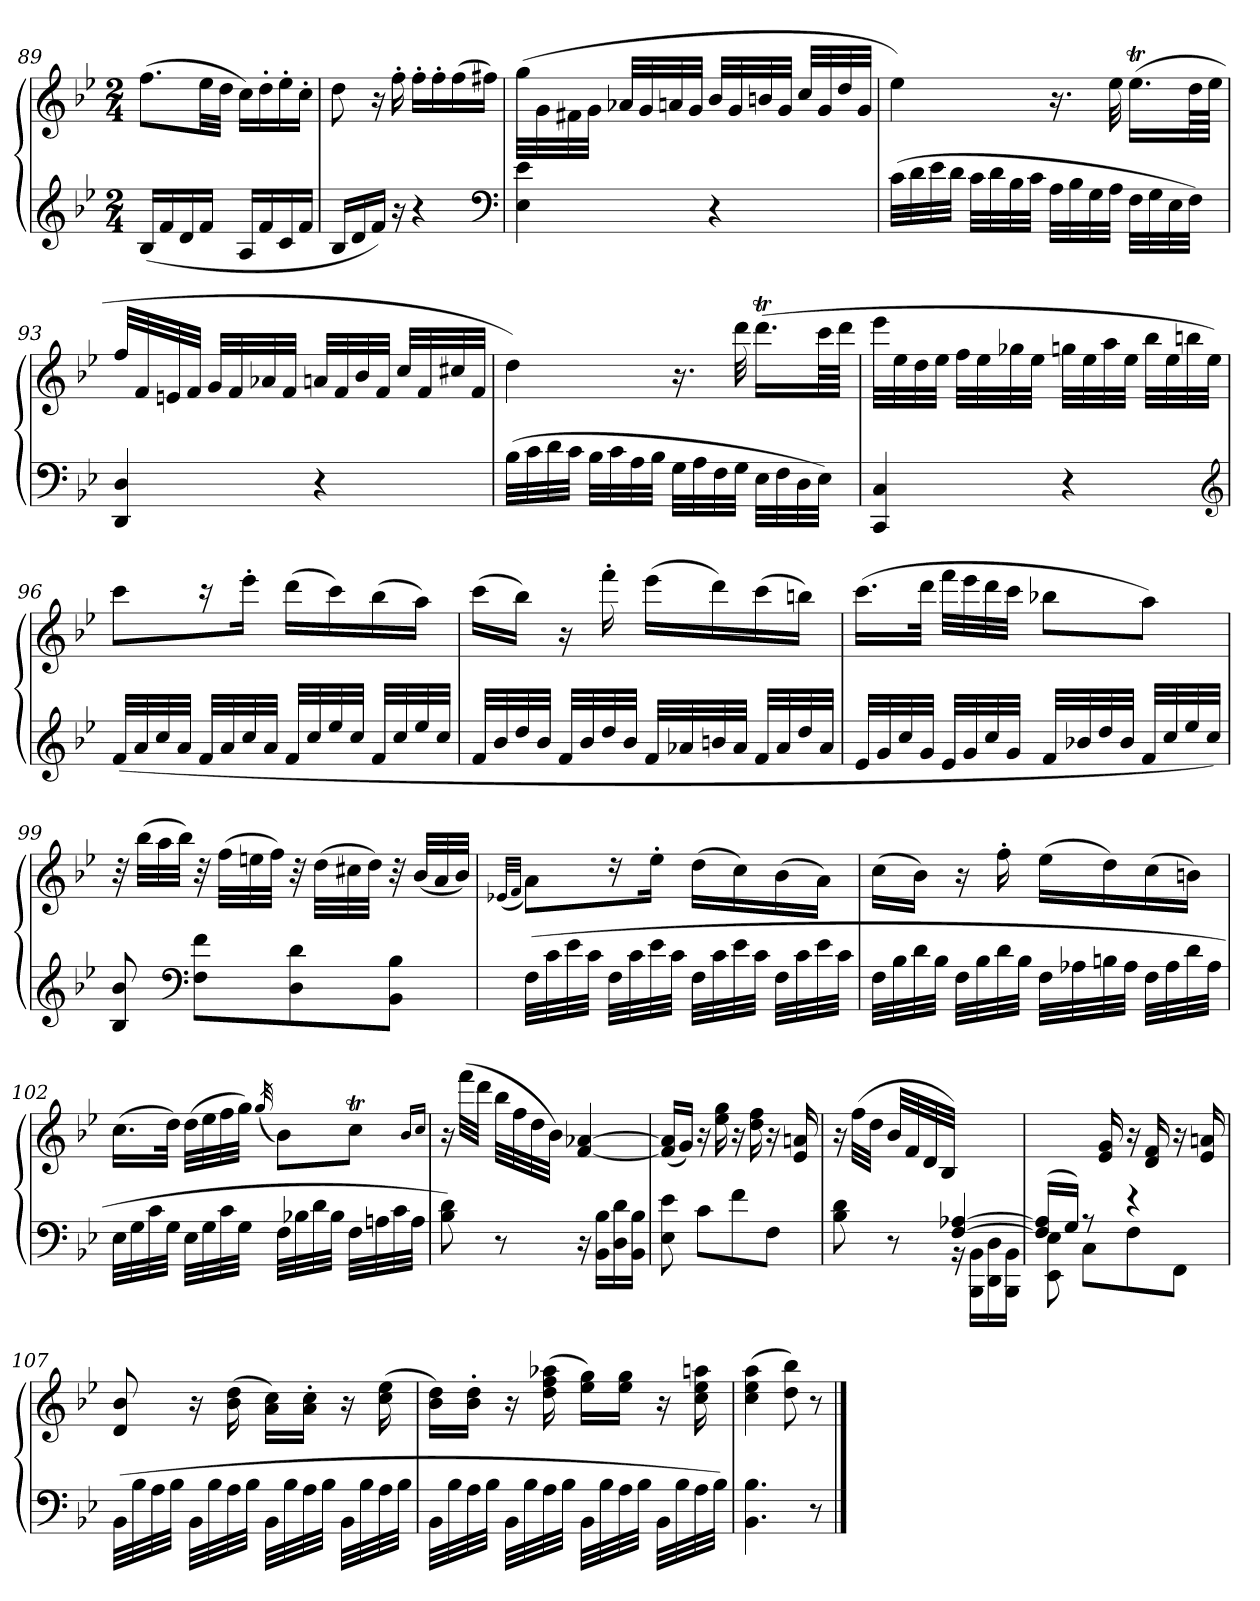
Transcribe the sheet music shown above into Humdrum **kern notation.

**kern	**kern
*part1	*part1
*staff2	*staff1
*clefG2	*clefG2
*k[b-e-]	*k[b-e-]
*B-:	*B-:
*M2/4	*M2/4
=89	=89
(16B-/LL	(8.ff\L
16f/	.
16d/	.
16f/JJ	32ee-\LL
.	32dd\JJJ
16A/LL	16cc\LL)
16f/	16dd'\
16c/	16ee-'\
16f/JJ	16cc'\JJ
=90	=90
16B-/LL	8dd\
16d/	.
16f/JJ)	16r
16r	16ff'\
4r	16ff'\LL
.	16ff'\
.	(16ff\
.	16ff#X\JJ)
*clefF4	*
=91	=91
4E-\ 4e-\	(32gg\LLL
.	32g\
.	32f#X\
.	32g\JJJ
.	32a-X/LLL
.	32g/
.	32an/
.	32g/JJJ
4r	32b-/LLL
.	32g/
.	32bn/
.	32g/JJJ
.	32cc/LLL
.	32g/
.	32dd/
.	32g/JJJ
=92	=92
(32c\LLL	4ee-\)
32d\	.
32e-\	.
32d\JJJ	.
32c\LLL	.
32d\	.
32B-\	.
32c\JJJ	.
32A\LLL	16.r
32B-\	.
32G\	.
32A\JJJ	32ee-\
32F\LLL	(16.ee-T\LL
32G\	.
32E-\	.
32F\JJJ)	64dd\LL
.	64ee-\JJJJ
=93	=93
4DD/ 4D/	32ff/LLL
.	32f/
.	32en/
.	32f/JJJ
.	32g/LLL
.	32f/
.	32a-X/
.	32f/JJJ
4r	32an/LLL
.	32f/
.	32b-/
.	32f/JJJ
.	32cc/LLL
.	32f/
.	32cc#X/
.	32f/JJJ
=94	=94
(32B-\LLL	4dd\)
32c\	.
32d\	.
32c\JJJ	.
32B-\LLL	.
32c\	.
32A\	.
32B-\JJJ	.
32G\LLL	16.r
32A\	.
32F\	.
32G\JJJ	32ddd\
32E-\LLL	(16.dddt\LL
32F\	.
32D\	.
32E-\JJJ)	64ccc\LL
.	64ddd\JJJJ
=95	=95
4CC/ 4C/	32eee-\LLL
.	32ee-\
.	32dd\
.	32ee-\JJJ
.	32ff\LLL
.	32ee-\
.	32gg-X\
.	32ee-\JJJ
4r	32ggn\LLL
.	32ee-\
.	32aa\
.	32ee-\JJJ
.	32bb-\LLL
.	32ee-\
.	32bbn\
.	32ee-\JJJ)
*clefG2	*
=96	=96
(32f/LLL	8ccc\L
32a/	.
32cc/	.
32a/JJJ	.
32f/LLL	16r
32a/	.
32cc/	16eee-'\Jk
32a/JJJ	.
32f/LLL	(16ddd\LL
32cc/	.
32ee-/	16ccc\)
32cc/JJJ	.
32f/LLL	(16bb-\
32cc/	.
32ee-/	16aa\JJ)
32cc/JJJ	.
=97	=97
32f/LLL	(16ccc\LL
32b-/	.
32dd/	16bb-\JJ)
32b-/JJJ	.
32f/LLL	16r
32b-/	.
32dd/	16fff'\
32b-/JJJ	.
32f/LLL	(16eee-\LL
32a-X/	.
32bn/	16ddd\)
32a-/JJJ	.
32f/LLL	(16ccc\
32a-/	.
32dd/	16bbn\JJ)
32a-/JJJ	.
=98	=98
32e-/LLL	(16.ccc\LL
32g/	.
32cc/	.
32g/JJJ	32ddd\JJk
32e-/LLL	32fff\LLL
32g/	32eee-\
32cc/	32ddd\
32g/JJJ	32ccc\JJJ
32f/LLL	8bb-X\L
32b-X/	.
32dd/	.
32b-/JJJ	.
32f/LLL	8aa\J)
32cc/	.
32ee-/	.
32cc/JJJ)	.
=99	=99
8B-/ 8b-/	32r
.	(32bb-\LLL
.	32aa\
.	32bb-\JJJ)
*clefF4	*
8F\ 8f\L	32r
.	(32ff\LLL
.	32een\
.	32ff\JJJ)
8D\ 8d\	32r
.	(32dd\LLL
.	32cc#X\
.	32dd\JJJ)
8BB-\ 8B-\J	32r
.	(32b-/LLL
.	32a/
.	32b-/JJJ)
=100	=100
.	(>32qe-X/LLL
.	32qf/JJJ
(32F\LLL	8a\L)
32c\	.
32e-\	.
32c\JJJ	.
32F\LLL	16r
32c\	.
32e-\	16ee-'\Jk
32c\JJJ	.
32F\LLL	(16dd\LL
32c\	.
32e-\	16cc\)
32c\JJJ	.
32F\LLL	(16b-\
32c\	.
32e-\	16a\JJ)
32c\JJJ	.
=101	=101
32F\LLL	(16cc\LL
32B-\	.
32d\	16b-\JJ)
32B-\JJJ	.
32F\LLL	16r
32B-\	.
32d\	16ff'\
32B-\JJJ	.
32F\LLL	(16ee-\LL
32A-X\	.
32Bn\	16dd\)
32A-\JJJ	.
32F\LLL	(16cc\
32A-\	.
32d\	16bn\JJ)
32A-\JJJ	.
=102	=102
32E-\LLL	(16.cc\LL
32G\	.
32c\	.
32G\JJJ	32dd\JJk)
32E-\LLL	(32dd\LLL
32G\	32ee-\
32c\	32ff\
32G\JJJ	32gg\JJJ)
.	(32qgg/
32F\LLL	8b-\L)
32B-X\	.
32d\	.
32B-\JJJ	.
32F\LLL	8ccT\J
32An\	.
32c\	.
32A\JJJ	.
.	16qb-/LL
.	16qcc/JJ
=103	=103
8B-\ 8d\)	16r
.	(32fff\LLL
.	32ddd\JJJ
8r	32bb-\LLL
.	32ff\
.	32dd\
.	32b-\JJJ)
16r	[4f/ [4a-X/
16BB-\ 16B-\LL	.
16D\ 16d\	.
16BB-\ 16B-\JJ	.
=104	=104
8E-\ 8e-\	(16f]/ 16a-]/LL
.	16g/JJ)
8c\L	16r
.	16ee-\ 16gg\
8f\	16r
.	16dd\ 16ff\
8F\J	16r
.	16e-/ 16an/
=105	=105
*^	*
4ryy	8B-\ 8d\	16r
.	.	(32ff\LLL
.	.	32dd\JJJ
.	8r	32b-/LLL
.	.	32f/
.	.	32d/
.	.	32B-/JJJ)
[4F/ [4A-X/	16r	4ryy
.	16BBB-\ 16BB-\LL	.
.	16DD\ 16D\	.
.	16BBB-\ 16BB-\JJ	.
=106	=106	=106
(16F]/ 16A-]/LL	8EE-\ 8E-\	8ryy
16G/JJ)	.	.
8r	8C\L	16ryy
.	.	16e-/ 16g/
4r	8F\	16r
.	.	16d/ 16f/
.	8FF\J	16r
.	.	16e-/ 16an/
*v	*v	*
=107	=107
(32BB-\LLL	8d/ 8b-/
32B-\	.
32A\	.
32B-\JJJ	.
32BB-\LLL	16r
32B-\	.
32A\	(16b-\ 16dd\
32B-\JJJ	.
32BB-\LLL	16a\ 16cc\LL)
32B-\	.
32A\	16a'\ 16cc'\JJ
32B-\JJJ	.
32BB-\LLL	16r
32B-\	.
32A\	(16cc\ 16ee-\
32B-\JJJ	.
=108	=108
32BB-\LLL	16b-\ 16dd\LL)
32B-\	.
32A\	16b-'\ 16dd'\JJ
32B-\JJJ	.
32BB-\LLL	16r
32B-\	.
32A\	(16dd\ 16ff\ 16aa-X\
32B-\JJJ	.
32BB-\LLL	16ee-\ 16gg\LL)
32B-\	.
32A\	16ee-\ 16gg\JJ
32B-\JJJ	.
32BB-\LLL	16r
32B-\	.
32A\	16cc\ 16ee-\ 16aan\
32B-\JJJ)	.
=109	=109
4.BB-\ 4.B-\	(4cc\ 4ee-\ 4aa\
.	8dd\ 8bb-\)
8r	8r
==	==
*-	*-
